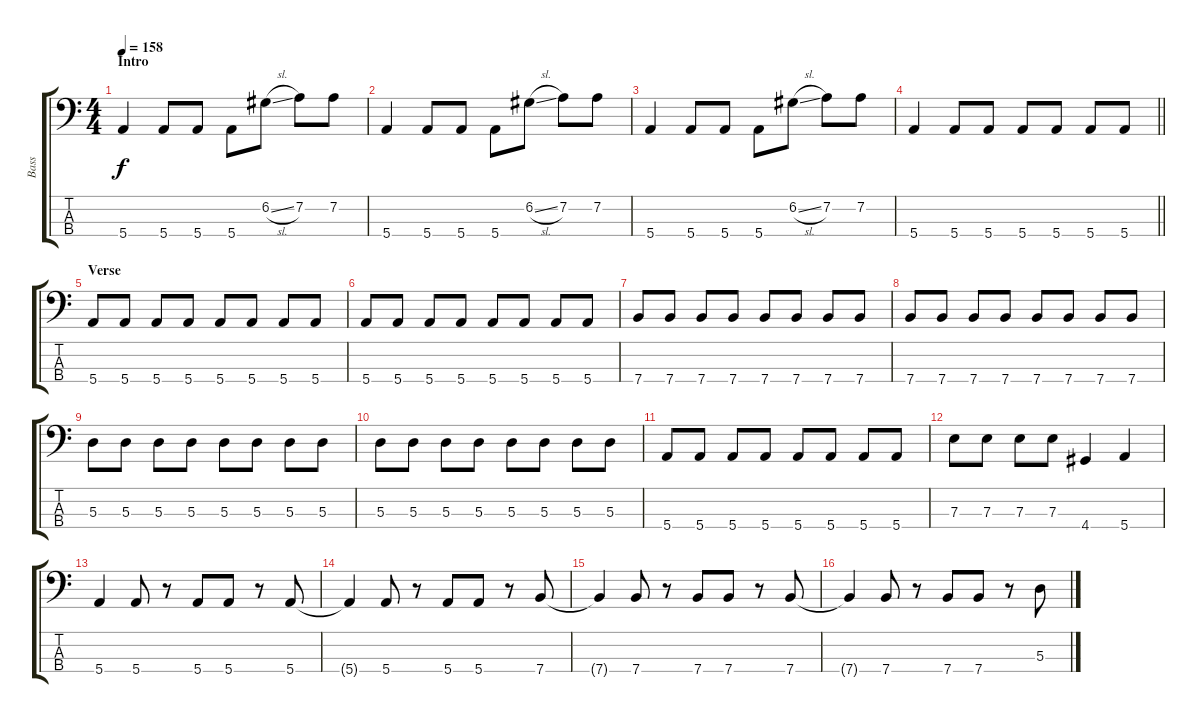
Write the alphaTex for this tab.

\track ("Bass" "Bass") {instrument electricbasspick}
\staff {score tabs}
\tuning (G2 D2 A1 E1) {hide}
\ts (4 4)
\section ("" "Intro")
\tempo 158
\clef f4
\ks c
5.4.4{dy f} 5.4.8 5.4.8 5.4.8 6.2{sl}.8 7.2.8 7.2.8 |
5.4.4 5.4.8 5.4.8 5.4.8 6.2{sl}.8 7.2.8 7.2.8 |
5.4.4 5.4.8 5.4.8 5.4.8 6.2{sl}.8 7.2.8 7.2.8 |
\barLineRight lightlight
5.4.4 5.4.8 5.4.8 5.4.8 5.4.8 5.4.8 5.4.8 |
\section ("" "Verse")
5.4.8 5.4.8 5.4.8 5.4.8 5.4.8 5.4.8 5.4.8 5.4.8 |
5.4.8 5.4.8 5.4.8 5.4.8 5.4.8 5.4.8 5.4.8 5.4.8 |
7.4.8 7.4.8 7.4.8 7.4.8 7.4.8 7.4.8 7.4.8 7.4.8 |
7.4.8 7.4.8 7.4.8 7.4.8 7.4.8 7.4.8 7.4.8 7.4.8 |
5.3.8 5.3.8 5.3.8 5.3.8 5.3.8 5.3.8 5.3.8 5.3.8 |
5.3.8 5.3.8 5.3.8 5.3.8 5.3.8 5.3.8 5.3.8 5.3.8 |
5.4.8 5.4.8 5.4.8 5.4.8 5.4.8 5.4.8 5.4.8 5.4.8 |
7.3.8 7.3.8 7.3.8 7.3.8 4.4.4 5.4.4 |
5.4.4 5.4.8 r.8 5.4.8 5.4.8 r.8 5.4.8 |
5.4{t}.4 5.4.8 r.8 5.4.8 5.4.8 r.8 7.4.8 |
7.4{t}.4 7.4.8 r.8 7.4.8 7.4.8 r.8 7.4.8 |
7.4{t}.4 7.4.8 r.8 7.4.8 7.4.8 r.8 5.3.8
